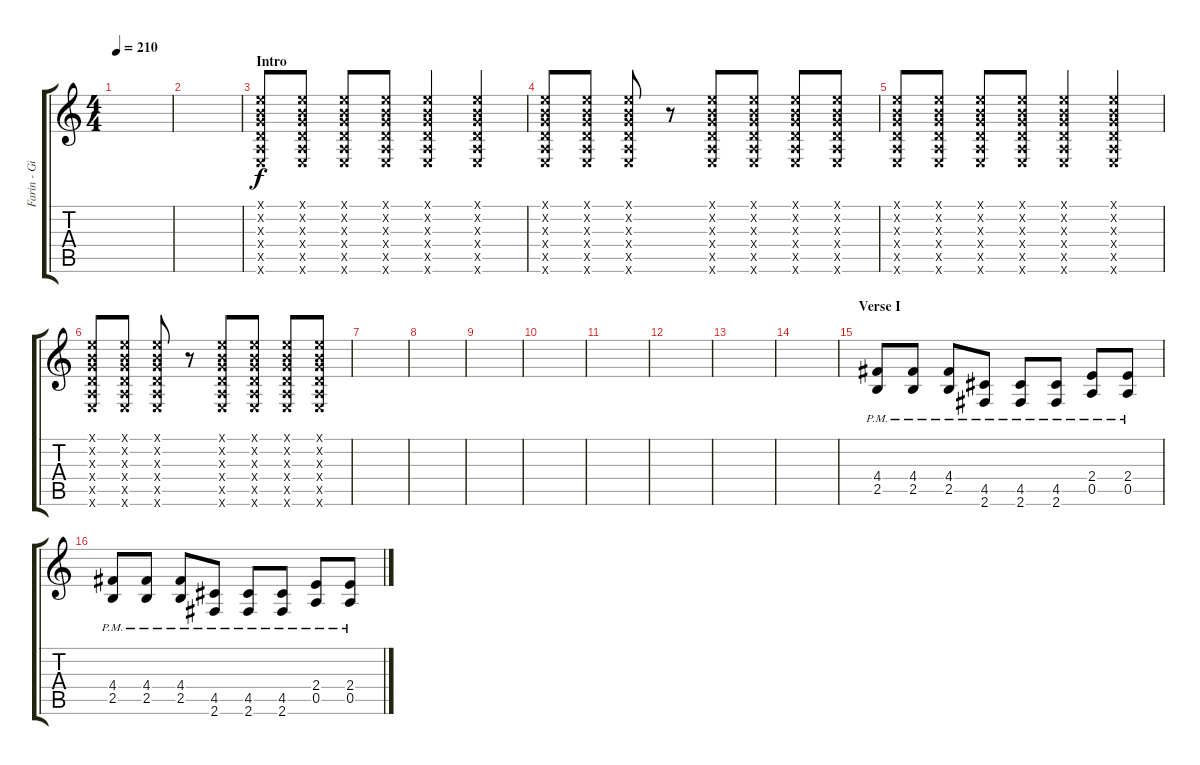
\track ("Farin - Gitarre 1" "Farin - Gi") {instrument overdrivenguitar}
\staff {score tabs}
\tuning (E4 B3 G3 D3 A2 E2) {hide}
\ts (4 4)
\tempo 210
\clef g2
\ks c
|
|
\section ("" "Intro")
(0.1{x} 0.2{x} 0.3{x} 0.4{x} 0.5{x} 0.6{x}).8 (0.1{x} 0.2{x} 0.3{x} 0.4{x} 0.5{x} 0.6{x}).8 (0.1{x} 0.2{x} 0.3{x} 0.4{x} 0.5{x} 0.6{x}).8 (0.1{x} 0.2{x} 0.3{x} 0.4{x} 0.5{x} 0.6{x}).8 (0.1{x} 0.2{x} 0.3{x} 0.4{x} 0.5{x} 0.6{x}).4 (0.1{x} 0.2{x} 0.3{x} 0.4{x} 0.5{x} 0.6{x}).4 |
(0.1{x} 0.2{x} 0.3{x} 0.4{x} 0.5{x} 0.6{x}).8 (0.1{x} 0.2{x} 0.3{x} 0.4{x} 0.5{x} 0.6{x}).8 (0.1{x} 0.2{x} 0.3{x} 0.4{x} 0.5{x} 0.6{x}).8 r.8 (0.1{x} 0.2{x} 0.3{x} 0.4{x} 0.5{x} 0.6{x}).8 (0.1{x} 0.2{x} 0.3{x} 0.4{x} 0.5{x} 0.6{x}).8 (0.1{x} 0.2{x} 0.3{x} 0.4{x} 0.5{x} 0.6{x}).8 (0.1{x} 0.2{x} 0.3{x} 0.4{x} 0.5{x} 0.6{x}).8 |
(0.1{x} 0.2{x} 0.3{x} 0.4{x} 0.5{x} 0.6{x}).8 (0.1{x} 0.2{x} 0.3{x} 0.4{x} 0.5{x} 0.6{x}).8 (0.1{x} 0.2{x} 0.3{x} 0.4{x} 0.5{x} 0.6{x}).8 (0.1{x} 0.2{x} 0.3{x} 0.4{x} 0.5{x} 0.6{x}).8 (0.1{x} 0.2{x} 0.3{x} 0.4{x} 0.5{x} 0.6{x}).4 (0.1{x} 0.2{x} 0.3{x} 0.4{x} 0.5{x} 0.6{x}).4 |
(0.1{x} 0.2{x} 0.3{x} 0.4{x} 0.5{x} 0.6{x}).8 (0.1{x} 0.2{x} 0.3{x} 0.4{x} 0.5{x} 0.6{x}).8 (0.1{x} 0.2{x} 0.3{x} 0.4{x} 0.5{x} 0.6{x}).8 r.8 (0.1{x} 0.2{x} 0.3{x} 0.4{x} 0.5{x} 0.6{x}).8 (0.1{x} 0.2{x} 0.3{x} 0.4{x} 0.5{x} 0.6{x}).8 (0.1{x} 0.2{x} 0.3{x} 0.4{x} 0.5{x} 0.6{x}).8 (0.1{x} 0.2{x} 0.3{x} 0.4{x} 0.5{x} 0.6{x}).8 |
|
|
|
|
|
|
|
|
\section ("" "Verse I")
(4.4{pm} 2.5).8 (4.4{pm} 2.5).8 (4.4{pm} 2.5).8 (4.5{pm} 2.6).8 (4.5{pm} 2.6).8 (4.5{pm} 2.6).8 (2.4 0.5{pm}).8 (2.4 0.5{pm}).8 |
(4.4{pm} 2.5).8 (4.4{pm} 2.5).8 (4.4{pm} 2.5).8 (4.5{pm} 2.6).8 (4.5{pm} 2.6).8 (4.5{pm} 2.6).8 (2.4 0.5{pm}).8 (2.4 0.5{pm}).8
